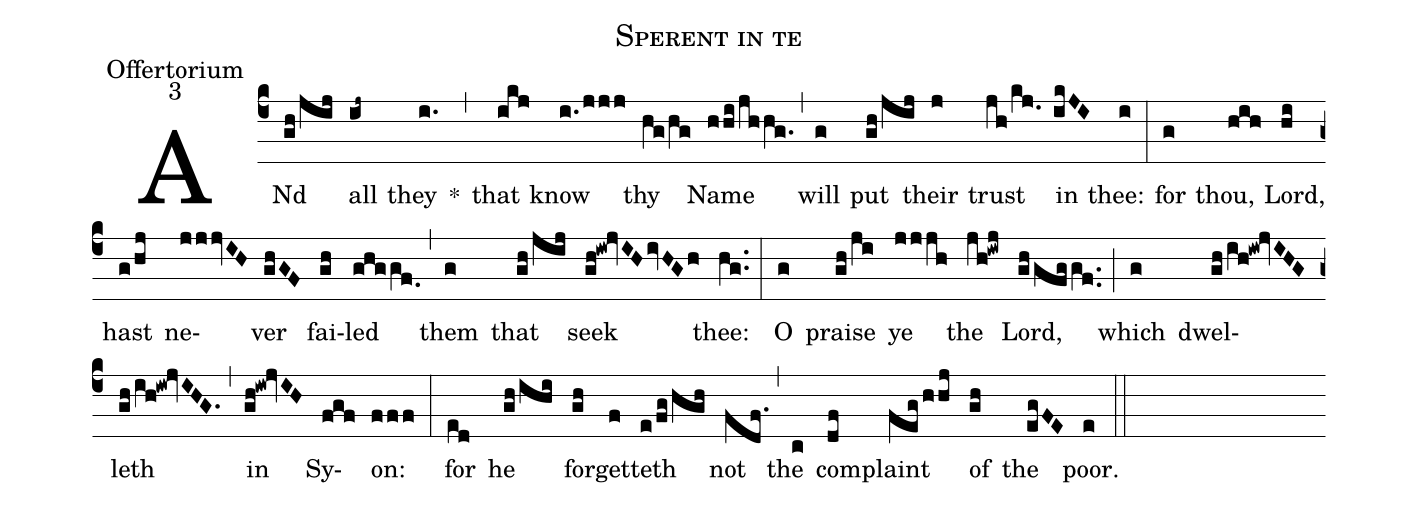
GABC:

name:Sperent in te;
office-part:Offertorium;
mode:3;
%%
(c4) ANd(gh/jij) all(ij~) they(i.) *(,) that(ikj) know(i./jjj) thy(hg/hg) Name(hhi/jhhg.) (,) will(g) put(gh/jij) their(j) trust(jh/kj.0) in(ikJI) thee:(i) (:) for(g) thou,(hih) Lord,(hi) hast(g/hj) ne(jjjvIH)ver(ghGF) fai(gh)led(ghggf.0) (,) them(g) that(gh/jij) seek(gh!iw!jvIH/ivHGh) thee:(hg..) (:) O(g) praise(gh/ji) ye(jjjh) the(jh!iwj) Lord,(gh/gfggf..) (;) which(g) dwel(gh/ih!iw!jvIHG)leth(gh/ih!iw!jvIHG.) (,) in(gh!iw!jvIH) Sy(fgf)on:(fff) (:) for(ed) he(gh/ihi) for(gh)get(f)teth(e/fg/hgh) not(fdf.) (,) the(c) com(df)plaint(feg/hhj) of(gh) the(egFE) poor.(e) (::)
